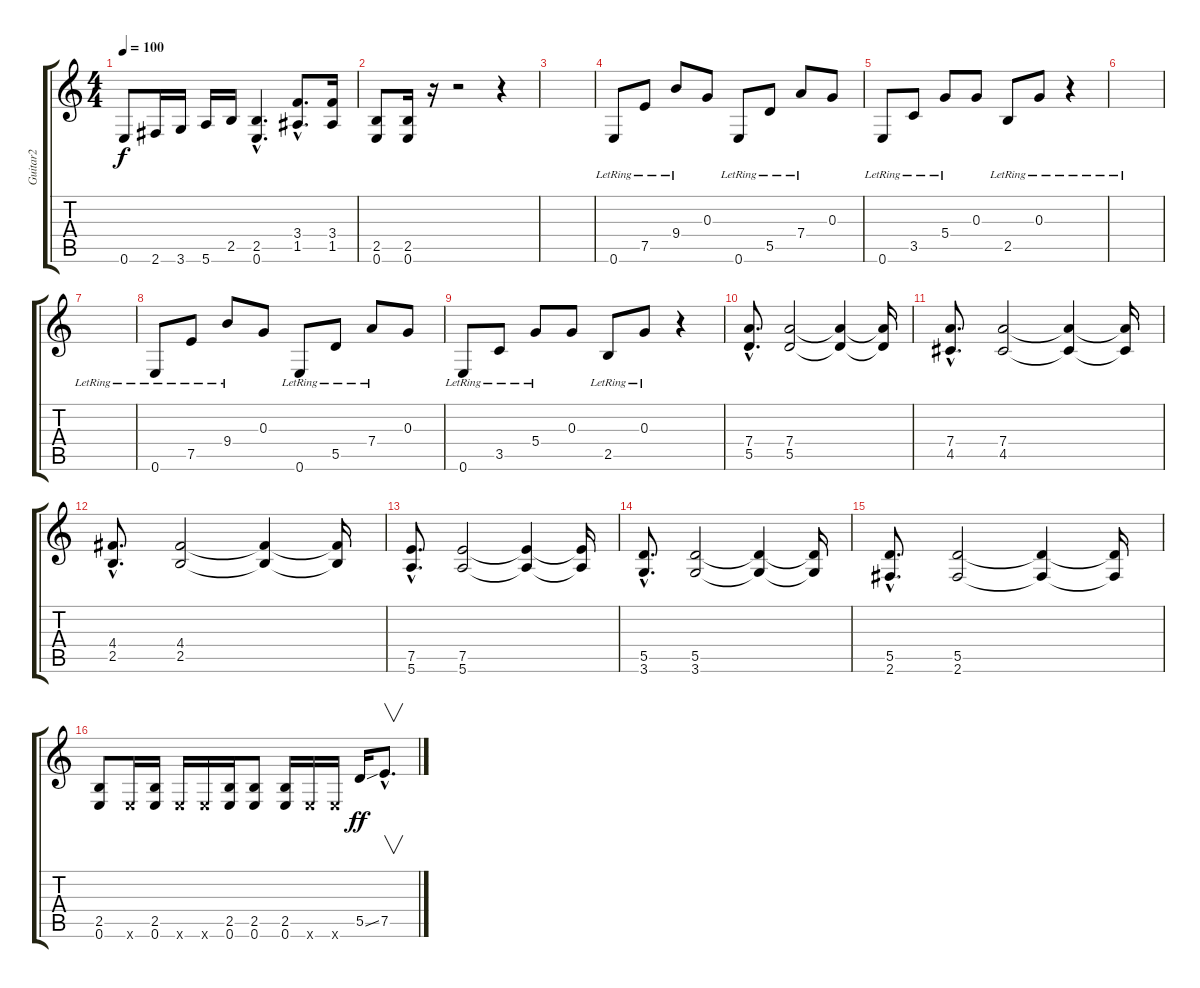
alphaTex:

\track ("Guitar2" "Guitar2") {instrument overdrivenguitar}
\staff {score tabs}
\tuning (E4 B3 G3 D3 A2 E2) {hide}
\ts (4 4)
\tempo 100
\clef g2
\ks c
0.6.8{dy f} 2.6.16 3.6.16 5.6.16 2.5.16 (2.5{hac} 0.6{hac}).4{d} (3.4{hac} 1.5{hac}).8{d} (3.4 1.5).16 |
(2.5 0.6).8 (2.5 0.6).16 r.16 r.2 r.4 |
|
0.6{lr}.8{instrument acousticguitarsteel} 7.5{lr}.8 9.4{lr}.8 0.3.8 0.6{lr}.8 5.5{lr}.8 7.4{lr}.8 0.3.8 |
0.6{lr}.8 3.5{lr}.8 5.4{lr}.8 0.3.8 2.5{lr}.8 0.3{lr}.8 r.4 |
|
|
0.6{lr}.8{instrument acousticguitarsteel} 7.5{lr}.8 9.4{lr}.8 0.3.8 0.6{lr}.8 5.5{lr}.8 7.4{lr}.8 0.3.8 |
0.6{lr}.8 3.5{lr}.8 5.4{lr}.8 0.3.8 2.5{lr}.8 0.3{lr}.8 r.4 |
(7.4{hac} 5.5{hac}).8{d instrument overdrivenguitar} (7.4 5.5).2 (7.4{t} 5.5{t}).4 (7.4{t} 5.5{t}).16 |
(7.4{hac} 4.5{hac}).8{d} (7.4 4.5).2 (7.4{t} 4.5{t}).4 (7.4{t} 4.5{t}).16 |
(4.4{hac} 2.5{hac}).8{d} (4.4 2.5).2 (4.4{t} 2.5{t}).4 (4.4{t} 2.5{t}).16 |
(7.5{hac} 5.6{hac}).8{d} (7.5 5.6).2 (7.5{t} 5.6{t}).4 (7.5{t} 5.6{t}).16 |
(5.5{hac} 3.6{hac}).8{d} (5.5 3.6).2 (5.5{t} 3.6{t}).4 (5.5{t} 3.6{t}).16 |
(5.5{hac} 2.6{hac}).8{d} (5.5 2.6).2 (5.5{t} 2.6{t}).4 (5.5{t} 2.6{t}).16 |
(2.5 0.6).8{instrument electricguitarmuted} 0.6{x}.16 (2.5 0.6).16 0.6{x}.16 0.6{x}.16 (2.5 0.6).16 (2.5 0.6).8 (2.5 0.6).16 0.6{x}.16 0.6{x}.16 5.5{ss}.16{dy ff} 7.5{hac}.8{v d}
